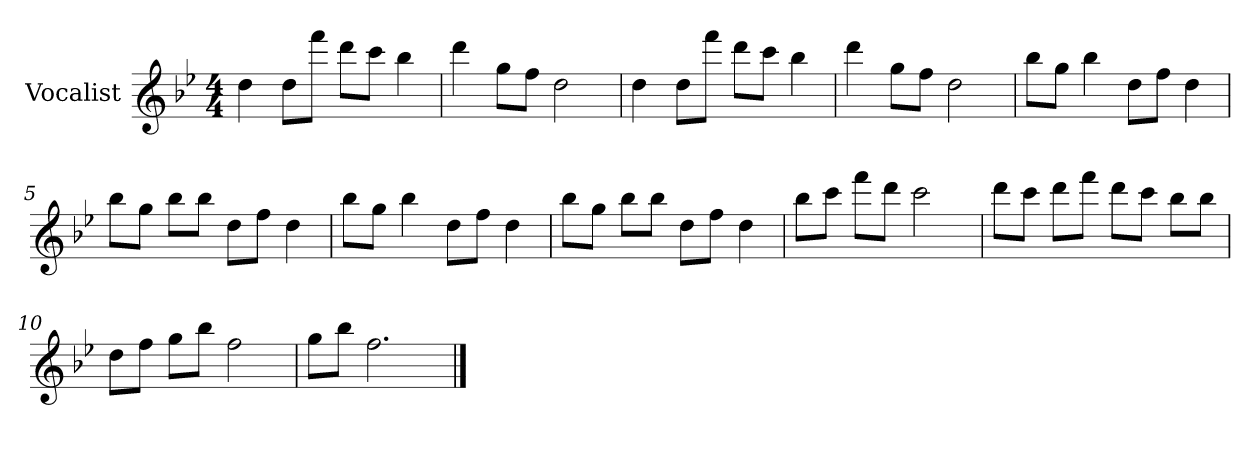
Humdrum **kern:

**kern
*part1
*staff1
*I"Vocalist
*k[b-e-]
*B-:
*M4/4
=
4dd
8ddL
8fffJ
8dddL
8cccJ
4bb-
=1
4ddd
8ggL
8ffJ
2dd
=2
4dd
8ddL
8fffJ
8dddL
8cccJ
4bb-
=3
4ddd
8ggL
8ffJ
2dd
=4
8bb-L
8ggJ
4bb-
8ddL
8ffJ
4dd
=5
8bb-L
8ggJ
8bb-L
8bb-J
8ddL
8ffJ
4dd
=6
8bb-L
8ggJ
4bb-
8ddL
8ffJ
4dd
=7
8bb-L
8ggJ
8bb-L
8bb-J
8ddL
8ffJ
4dd
=8
8bb-L
8cccJ
8fffL
8dddJ
2ccc
=9
8dddL
8cccJ
8dddL
8fffJ
8dddL
8cccJ
8bb-L
8bb-J
=10
8ddL
8ffJ
8ggL
8bb-J
2ff
=11
8ggL
8bb-J
2.ff
==
*-
